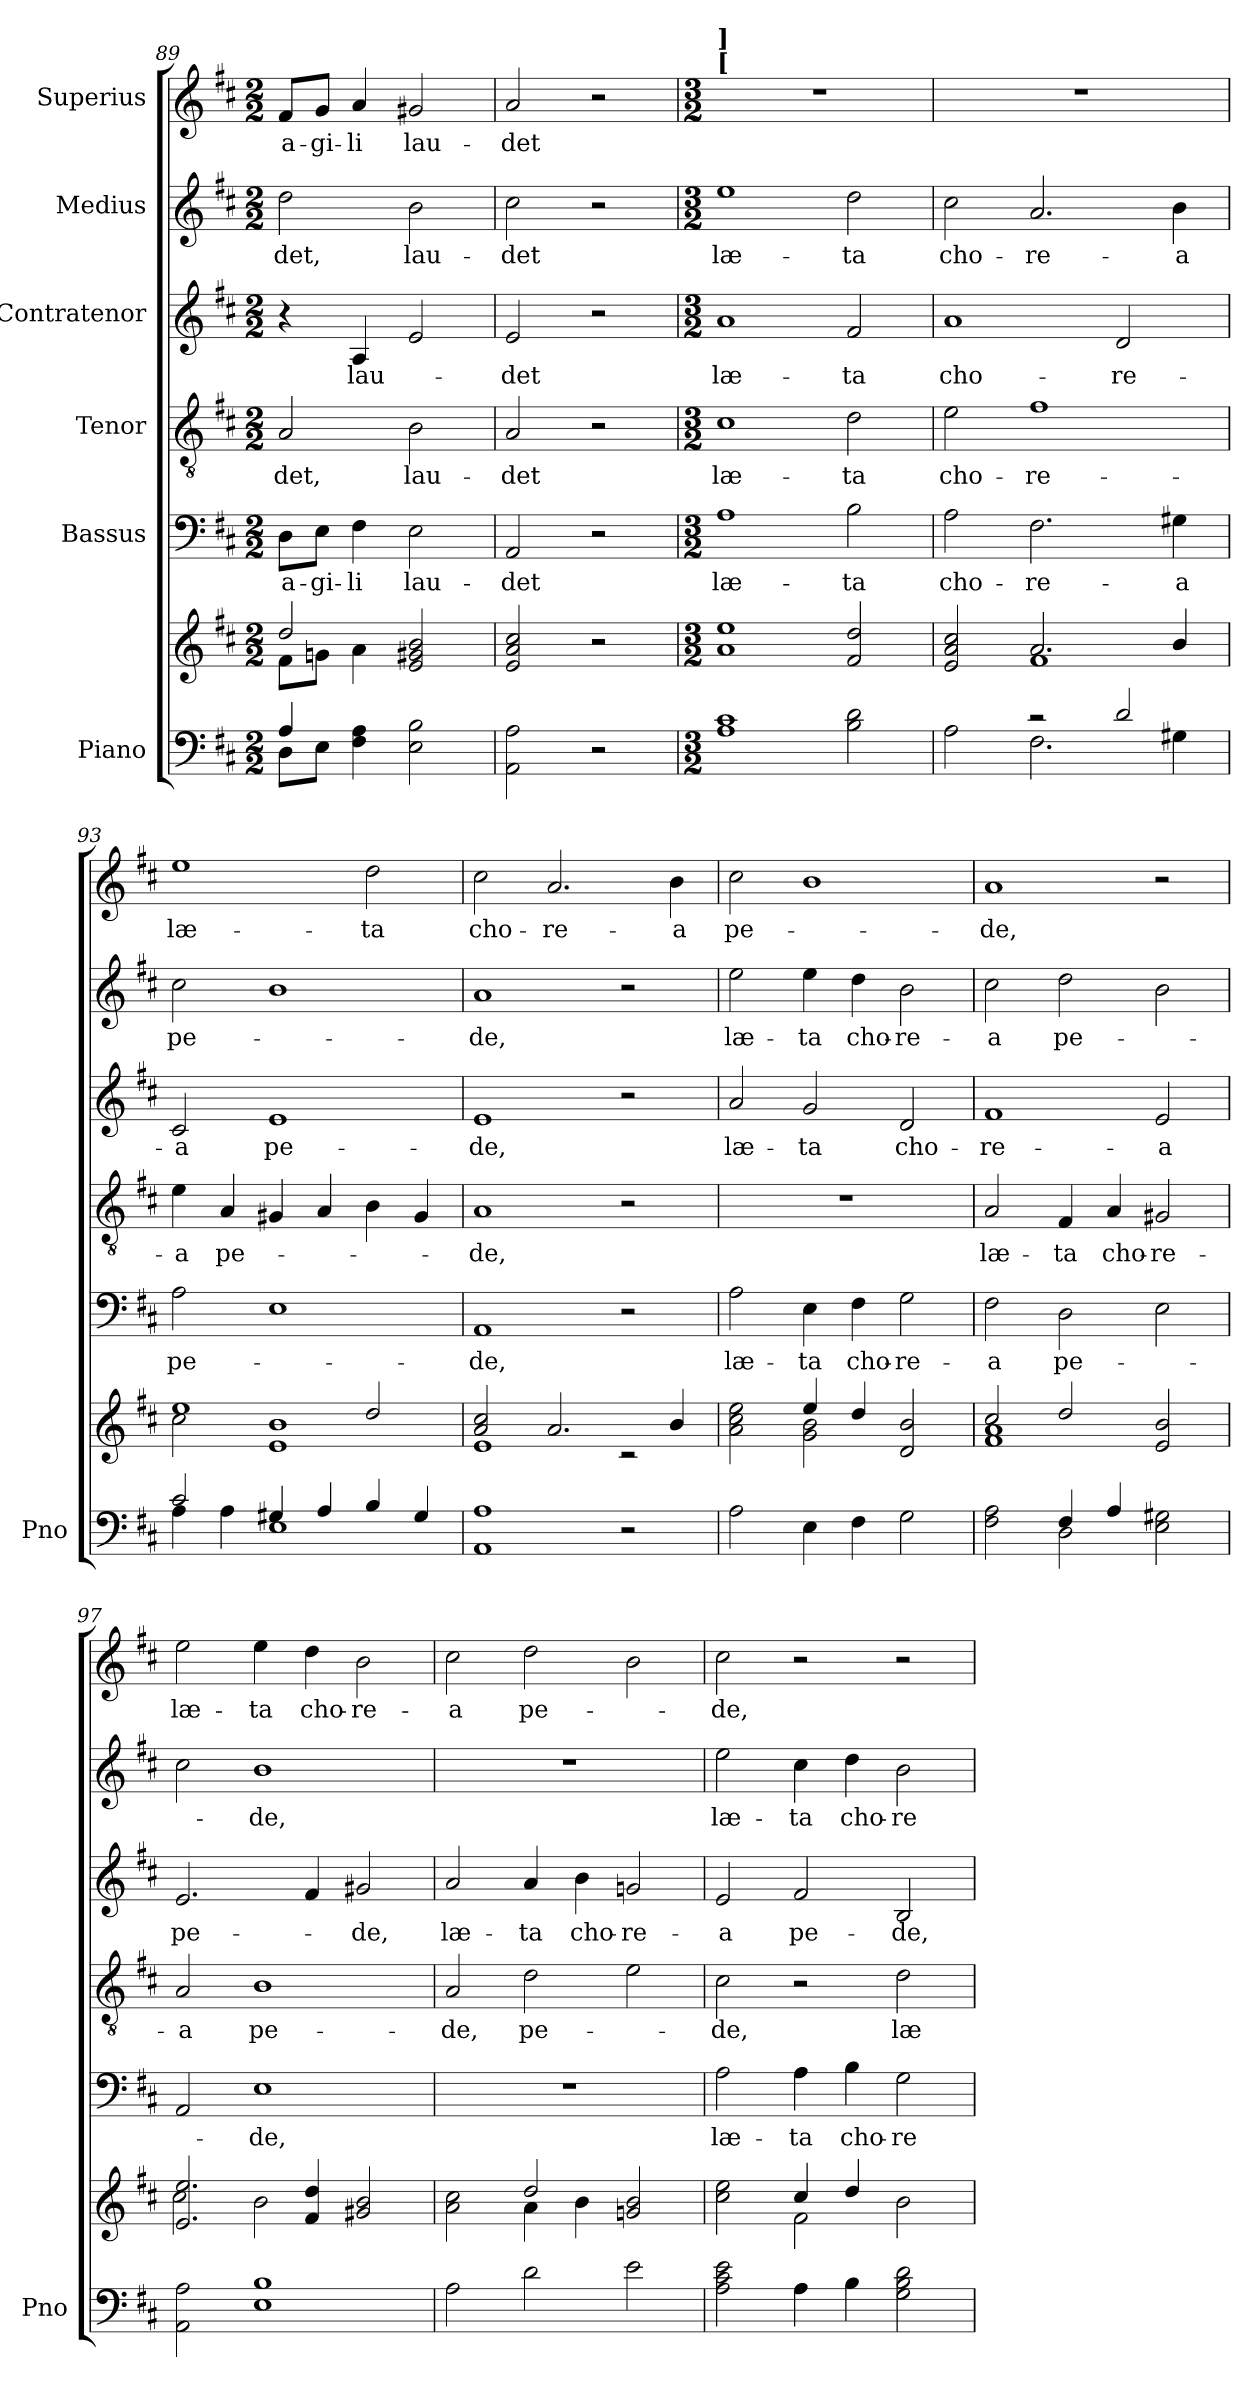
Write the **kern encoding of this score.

**kern	**kern	**kern	**text	**kern	**text	**kern	**text	**kern	**text	**kern	**text
*part6	*part6	*part5	*part5	*part4	*part4	*part3	*part3	*part2	*part2	*part1	*part1
*staff7	*staff6	*staff5	*staff5	*staff4	*staff4	*staff3	*staff3	*staff2	*staff2	*staff1	*staff1
*I"Piano	*	*I"Bassus	*	*I"Tenor	*	*I"Contratenor	*	*I"Medius	*	*I"Superius	*
*I'Pno	*	*	*	*	*	*	*	*	*	*	*
*clefF4	*clefG2	*clefF4	*	*clefGv2	*	*clefG2	*	*clefG2	*	*clefG2	*
*k[f#c#]	*k[f#c#]	*k[f#c#]	*	*k[f#c#]	*	*k[f#c#]	*	*k[f#c#]	*	*k[f#c#]	*
*M2/2	*M2/2	*M2/2	*	*M2/2	*	*M2/2	*	*M2/2	*	*M2/2	*
=89	=89	=89	=89	=89	=89	=89	=89	=89	=89	=89	=89
*^	*^	*	*	*	*	*	*	*	*	*	*
4A/	8D\L	2dd/	8f#\L	8D\L	a-	2A/	-det,	4r	.	2dd\	-det,	8f#/L	a-
.	8E\J	.	8gn\J	8E\J	-gi-	.	.	.	.	.	.	8g/J	-gi-
4F#\ 4A\	2.ryy	.	4a\	4F#\	-li	.	.	4A/	lau-	.	.	4a/	-li
2E\ 2B\	.	2e/ 2g#X/ 2b/	2ryy	2E\	lau-	2B\	lau-	2e/	.	2b\	lau-	2g#X/	lau-
*v	*v	*	*	*	*	*	*	*	*	*	*	*	*
*	*v	*v	*	*	*	*	*	*	*	*	*	*
=90	=90	=90	=90	=90	=90	=90	=90	=90	=90	=90	=90
2AA\ 2A\	2e/ 2a/ 2cc#/	2AA/	-det	2A/	-det	2e/	-det	2cc#\	-det	2a/	-det
2r	2r	2r	.	2r	.	2r	.	2r	.	2r	.
=91	=91	=91	=91	=91	=91	=91	=91	=91	=91	=91	=91
*M3/2	*M3/2	*M3/2	*	*M3/2	*	*M3/2	*	*M3/2	*	*M3/2	*
!	!	!	!	!	!	!	!	!	!	!LO:TX:a:B:t=[	!
!	!	!	!	!	!	!	!	!	!	!LO:TX:a:B:t=]	!
1A 1c#	1a 1ee	1A	læ-	1c#	læ-	1a	læ-	1ee	læ-	1.r	.
2B\ 2d\	2f#/ 2dd/	2B\	-ta	2d\	-ta	2f#/	-ta	2dd\	-ta	.	.
=92	=92	=92	=92	=92	=92	=92	=92	=92	=92	=92	=92
*^	*^	*	*	*	*	*	*	*	*	*	*
2A\	2ryy	2e/ 2a/ 2cc#/	2ryy	2A\	cho-	2e\	cho-	1a	cho-	2cc#\	cho-	1.r	.
2r	2.F#\	2.a/	1f#	2.F#\	-re-	1f#	-re-	.	.	2.a/	-re-	.	.
2d/	.	.	.	.	.	.	.	2d/	-re-	.	.	.	.
.	4G#X\	4b/	.	4G#X\	-a	.	.	.	.	4b\	-a	.	.
=93	=93	=93	=93	=93	=93	=93	=93	=93	=93	=93	=93	=93	=93
2c#/	4A\	1ee	2cc#\	2A\	pe-	4e\	-a	2c#/	-a	2cc#\	pe-	1ee	læ-
.	4A\	.	.	.	.	4A/	pe-	.	.	.	.	.	.
4G#X/	1E	.	1e 1b	1E	.	4G#X/	.	1e	pe-	1b	.	.	.
4A/	.	.	.	.	.	4A/	.	.	.	.	.	.	.
4B/	.	2dd/	.	.	.	4B\	.	.	.	.	.	2dd\	-ta
4G#/	.	.	.	.	.	4G#/	.	.	.	.	.	.	.
*v	*v	*	*	*	*	*	*	*	*	*	*	*	*
=94	=94	=94	=94	=94	=94	=94	=94	=94	=94	=94	=94	=94
1AA 1A	2a/ 2cc#/	1e	1AA	-de,	1A	-de,	1e	-de,	1a	-de,	2cc#\	cho-
.	2.a/	.	.	.	.	.	.	.	.	.	2.a/	-re-
2r	.	2r	2r	.	2r	.	2r	.	2r	.	.	.
.	4b/	.	.	.	.	.	.	.	.	.	4b\	-a
=95	=95	=95	=95	=95	=95	=95	=95	=95	=95	=95	=95	=95
2A\	2a\ 2cc#\ 2ee\	2ryy	2A\	læ-	1.r	.	2a/	læ-	2ee\	læ-	2cc#\	pe-
4E\	4ee/	2g\ 2b\	4E\	-ta	.	.	2g/	-ta	4ee\	-ta	1b	.
4F#\	4dd/	.	4F#\	cho-	.	.	.	.	4dd\	cho-	.	.
2G\	2d/ 2b/	2ryy	2G\	-re-	.	.	2d/	cho-	2b\	-re-	.	.
=96	=96	=96	=96	=96	=96	=96	=96	=96	=96	=96	=96	=96
*^	*	*	*	*	*	*	*	*	*	*	*	*
2F#\ 2A\	2ryy	2cc#/	1f# 1a	2F#\	-a	2A/	læ-	1f#	-re-	2cc#\	-a	1a	-de,
4F#/	2D\	2dd/	.	2D\	pe-	4F#/	-ta	.	.	2dd\	pe-	.	.
4A/	.	.	.	.	.	4A/	cho-	.	.	.	.	.	.
2E\ 2G#X\	2ryy	2e/ 2b/	2ryy	2E\	.	2G#X/	-re-	2e/	-a	2b\	.	2r	.
*v	*v	*	*	*	*	*	*	*	*	*	*	*	*
=97	=97	=97	=97	=97	=97	=97	=97	=97	=97	=97	=97	=97
2AA\ 2A\	2.e/ 2.ee/	2cc#\	2AA/	.	2A/	-a	2.e/	pe-	2cc#\	.	2ee\	læ-
1E 1B	.	2b\	1E	-de,	1B	pe-	.	.	1b	-de,	4ee\	-ta
.	4f#/ 4dd/	.	.	.	.	.	4f#/	.	.	.	4dd\	cho-
.	2g#X/ 2b/	2ryy	.	.	.	.	2g#X/	-de,	.	.	2b\	-re-
=98	=98	=98	=98	=98	=98	=98	=98	=98	=98	=98	=98	=98
2A\	2a\ 2cc#\	2ryy	1.r	.	2A/	-de,	2a/	læ-	1.r	.	2cc#\	-a
2d\	2dd/	4a\	.	.	2d\	pe-	4a/	-ta	.	.	2dd\	pe-
.	.	4b\	.	.	.	.	4b\	cho-	.	.	.	.
2e\	2gn/ 2b/	2ryy	.	.	2e\	.	2gni/	-re-	.	.	2b\	.
=99	=99	=99	=99	=99	=99	=99	=99	=99	=99	=99	=99	=99
2A\ 2c#\ 2e\	2cc#\ 2ee\	2ryy	2A\	læ-	2c#\	-de,	2e/	-a	2ee\	læ-	2cc#\	-de,
4A\	4cc#/	2f#\	4A\	-ta	2r	.	2f#/	pe-	4cc#\	-ta	2r	.
4B\	4dd/	.	4B\	cho-	.	.	.	.	4dd\	cho-	.	.
2G\ 2B\ 2d\	2b\	2ryy	2G\	-re-	2d\	læ-	2B/	-de,	2b\	-re-	2r	.
*	*v	*v	*	*	*	*	*	*	*	*	*	*
=	=	=	=	=	=	=	=	=	=	=	=
*-	*-	*-	*-	*-	*-	*-	*-	*-	*-	*-	*-
